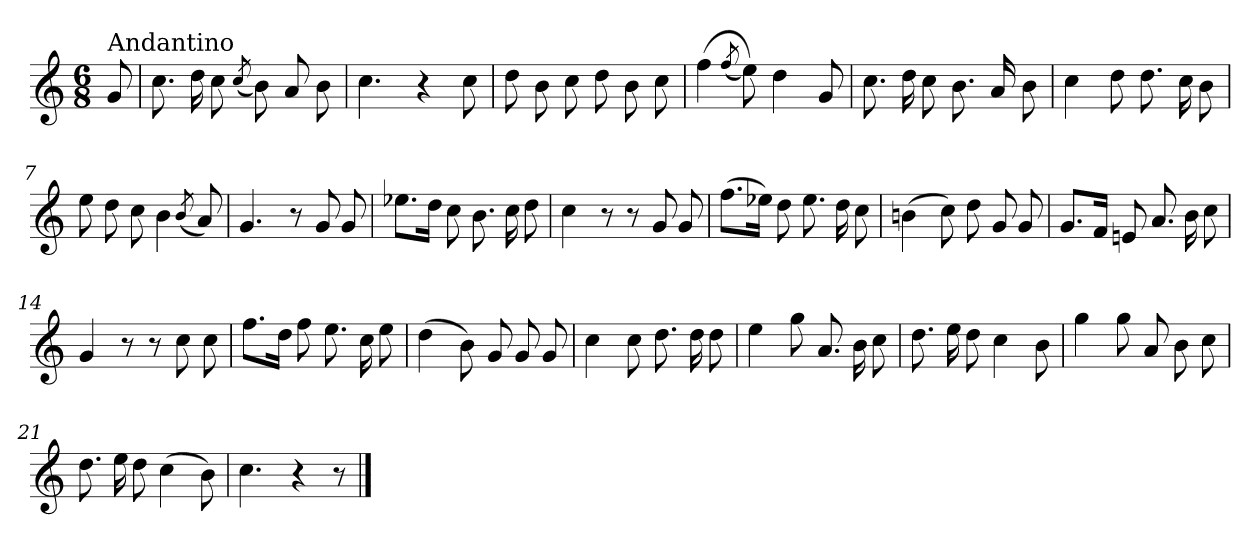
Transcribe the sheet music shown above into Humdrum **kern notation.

**kern
*part1
*staff1
*clefG2
*k[]
*C:
*M6/8
=
!LO:TX:a:t=Andantino
8g/
=1
8.cc\
16dd\
8cc\
(<8qcc/
8b\)
8a/
8b\
=2
4.cc\
4r
8cc\
=3
8dd\
8b\
8cc\
8dd\
8b\
8cc\
=4
(>4ff\
(<8qff/
8ee\))
4dd\
8g/
=5
8.cc\
16dd\
8cc\
8.b\
16a/
8b\
!!LO:LB:g=z
=6
4cc\
8dd\
8.dd\
16cc\
8b\
=7
8ee\
8dd\
8cc\
4b\
(<8qb/
8a/)
=8
4.g/
8r
8g/
8g/
=9
8.ee-X\L
16dd\Jk
8cc\
8.b\
16cc\
8dd\
=10
4cc\
8r
8r
8g/
8g/
=11
(>8.ff\L
16ee-X\Jk)
8dd\
8.ee-\
16dd\
8cc\
!!LO:LB:g=z
=12
(>4bn\
8cc\)
8dd\
8g/
8g/
=13
8.g/L
16f/Jk
8en/
8.a/
16b\
8cc\
=14
4g/
8r
8r
8cc\
8cc\
=15
8.ff\L
16dd\Jk
8ff\
8.ee\
16cc\
8ee\
=16
(>4dd\
8b\)
8g/
8g/
8g/
=17
4cc\
8cc\
8.dd\
16dd\
8dd\
!!LO:LB:g=z
=18
4ee\
8gg\
8.a/
16b\
8cc\
=19
8.dd\
16ee\
8dd\
4cc\
8b\
=20
4gg\
8gg\
8a/
8b\
8cc\
=21
8.dd\
16ee\
8dd\
(>4cc\
8b\)
=22
4.cc\
4r
8r
==
*-
